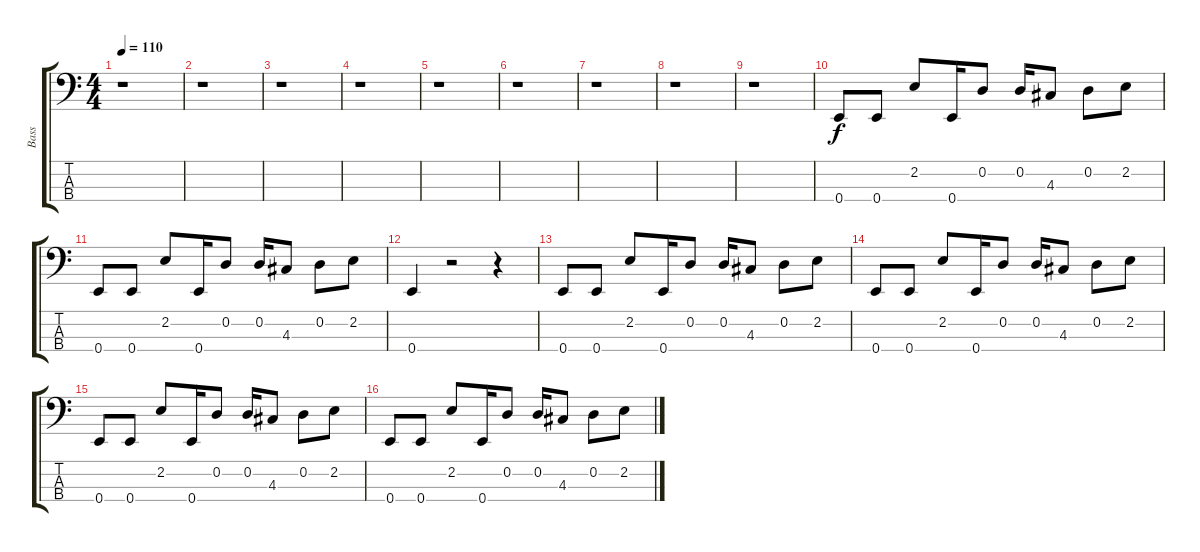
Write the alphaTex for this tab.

\track ("Bass" "Bass") {instrument electricbassfinger}
\staff {score tabs}
\tuning (G2 D2 A1 E1) {hide}
\ts (4 4)
\tempo 110
\clef f4
\ks c
r.1{dy f instrument electricbassfinger} |
r.1 |
r.1 |
r.1 |
r.1 |
r.1 |
r.1 |
r.1 |
r.1 |
0.4.8 0.4.8 2.2.8 0.4.16 0.2.8 0.2.16 4.3.8 0.2.8 2.2.8 |
0.4.8 0.4.8 2.2.8 0.4.16 0.2.8 0.2.16 4.3.8 0.2.8 2.2.8 |
0.4.4 r.2 r.4 |
0.4.8 0.4.8 2.2.8 0.4.16 0.2.8 0.2.16 4.3.8 0.2.8 2.2.8 |
0.4.8 0.4.8 2.2.8 0.4.16 0.2.8 0.2.16 4.3.8 0.2.8 2.2.8 |
0.4.8 0.4.8 2.2.8 0.4.16 0.2.8 0.2.16 4.3.8 0.2.8 2.2.8 |
0.4.8 0.4.8 2.2.8 0.4.16 0.2.8 0.2.16 4.3.8 0.2.8 2.2.8
